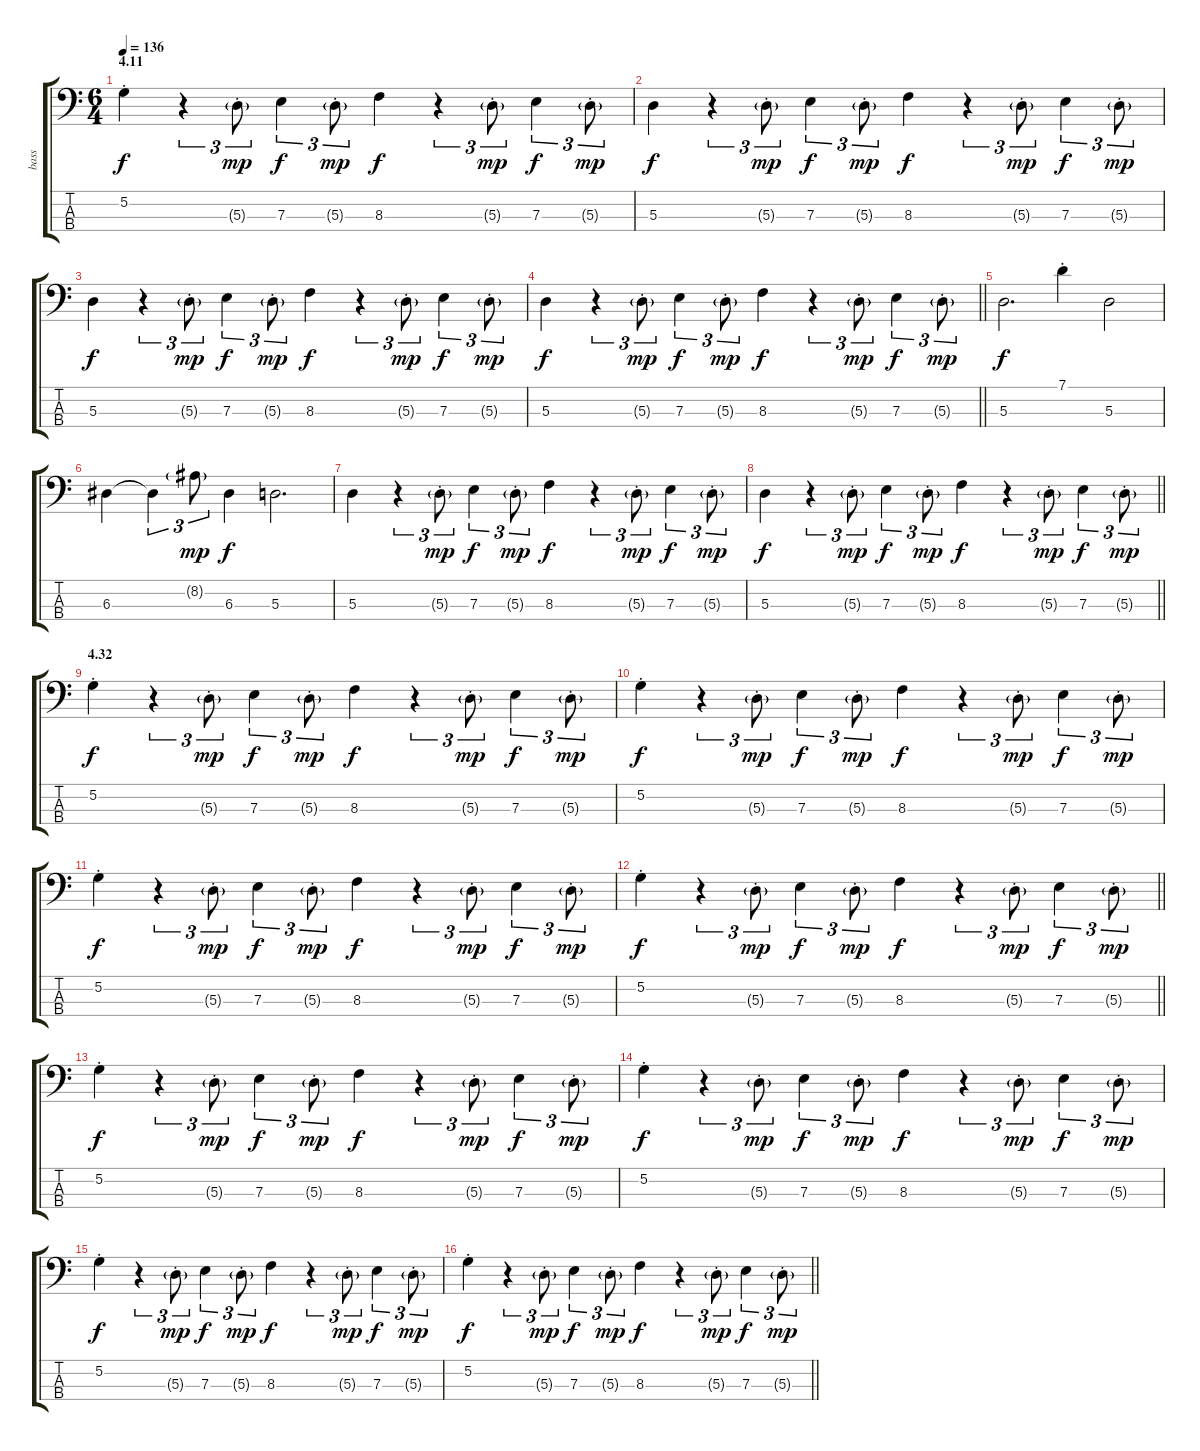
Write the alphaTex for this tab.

\track ("bass" "bass") {instrument acousticbass}
\staff {score tabs}
\tuning (G2 D2 A1 E1) {hide}
\ts (6 4)
\section ("" "4.11")
\tempo 136
\clef f4
\ks c
5.2{st}.4{dy f} r.4{tu (3 2)} 5.3{g st}.8{tu (3 2) dy mp} 7.3.4{tu (3 2) dy f} 5.3{g st}.8{tu (3 2) dy mp} 8.3.4{dy f} r.4{tu (3 2)} 5.3{g st}.8{tu (3 2) dy mp} 7.3.4{tu (3 2) dy f} 5.3{g st}.8{tu (3 2) dy mp} |
5.3.4{dy f} r.4{tu (3 2)} 5.3{g st}.8{tu (3 2) dy mp} 7.3.4{tu (3 2) dy f} 5.3{g st}.8{tu (3 2) dy mp} 8.3.4{dy f} r.4{tu (3 2)} 5.3{g st}.8{tu (3 2) dy mp} 7.3.4{tu (3 2) dy f} 5.3{g st}.8{tu (3 2) dy mp} |
5.3.4{dy f} r.4{tu (3 2)} 5.3{g st}.8{tu (3 2) dy mp} 7.3.4{tu (3 2) dy f} 5.3{g st}.8{tu (3 2) dy mp} 8.3.4{dy f} r.4{tu (3 2)} 5.3{g st}.8{tu (3 2) dy mp} 7.3.4{tu (3 2) dy f} 5.3{g st}.8{tu (3 2) dy mp} |
\barLineRight lightlight
5.3.4{dy f} r.4{tu (3 2)} 5.3{g st}.8{tu (3 2) dy mp} 7.3.4{tu (3 2) dy f} 5.3{g st}.8{tu (3 2) dy mp} 8.3.4{dy f} r.4{tu (3 2)} 5.3{g st}.8{tu (3 2) dy mp} 7.3.4{tu (3 2) dy f} 5.3{g st}.8{tu (3 2) dy mp} |
5.3.2{d dy f} 7.1{st}.4 5.3.2 |
6.3.4 6.3{t}.4{tu (3 2)} 8.2{g}.8{tu (3 2) dy mp} 6.3.4{dy f} 5.3.2{d} |
5.3.4 r.4{tu (3 2)} 5.3{g st}.8{tu (3 2) dy mp} 7.3.4{tu (3 2) dy f} 5.3{g st}.8{tu (3 2) dy mp} 8.3.4{dy f} r.4{tu (3 2)} 5.3{g st}.8{tu (3 2) dy mp} 7.3.4{tu (3 2) dy f} 5.3{g st}.8{tu (3 2) dy mp} |
\barLineRight lightlight
5.3.4{dy f} r.4{tu (3 2)} 5.3{g st}.8{tu (3 2) dy mp} 7.3.4{tu (3 2) dy f} 5.3{g st}.8{tu (3 2) dy mp} 8.3.4{dy f} r.4{tu (3 2)} 5.3{g st}.8{tu (3 2) dy mp} 7.3.4{tu (3 2) dy f} 5.3{g st}.8{tu (3 2) dy mp} |
\section ("" "4.32")
5.2{st}.4{dy f} r.4{tu (3 2)} 5.3{g st}.8{tu (3 2) dy mp} 7.3.4{tu (3 2) dy f} 5.3{g st}.8{tu (3 2) dy mp} 8.3.4{dy f} r.4{tu (3 2)} 5.3{g st}.8{tu (3 2) dy mp} 7.3.4{tu (3 2) dy f} 5.3{g st}.8{tu (3 2) dy mp} |
5.2{st}.4{dy f} r.4{tu (3 2)} 5.3{g st}.8{tu (3 2) dy mp} 7.3.4{tu (3 2) dy f} 5.3{g st}.8{tu (3 2) dy mp} 8.3.4{dy f} r.4{tu (3 2)} 5.3{g st}.8{tu (3 2) dy mp} 7.3.4{tu (3 2) dy f} 5.3{g st}.8{tu (3 2) dy mp} |
5.2{st}.4{dy f} r.4{tu (3 2)} 5.3{g st}.8{tu (3 2) dy mp} 7.3.4{tu (3 2) dy f} 5.3{g st}.8{tu (3 2) dy mp} 8.3.4{dy f} r.4{tu (3 2)} 5.3{g st}.8{tu (3 2) dy mp} 7.3.4{tu (3 2) dy f} 5.3{g st}.8{tu (3 2) dy mp} |
\barLineRight lightlight
5.2{st}.4{dy f} r.4{tu (3 2)} 5.3{g st}.8{tu (3 2) dy mp} 7.3.4{tu (3 2) dy f} 5.3{g st}.8{tu (3 2) dy mp} 8.3.4{dy f} r.4{tu (3 2)} 5.3{g st}.8{tu (3 2) dy mp} 7.3.4{tu (3 2) dy f} 5.3{g st}.8{tu (3 2) dy mp} |
5.2{st}.4{dy f} r.4{tu (3 2)} 5.3{g st}.8{tu (3 2) dy mp} 7.3.4{tu (3 2) dy f} 5.3{g st}.8{tu (3 2) dy mp} 8.3.4{dy f} r.4{tu (3 2)} 5.3{g st}.8{tu (3 2) dy mp} 7.3.4{tu (3 2) dy f} 5.3{g st}.8{tu (3 2) dy mp} |
5.2{st}.4{dy f} r.4{tu (3 2)} 5.3{g st}.8{tu (3 2) dy mp} 7.3.4{tu (3 2) dy f} 5.3{g st}.8{tu (3 2) dy mp} 8.3.4{dy f} r.4{tu (3 2)} 5.3{g st}.8{tu (3 2) dy mp} 7.3.4{tu (3 2) dy f} 5.3{g st}.8{tu (3 2) dy mp} |
5.2{st}.4{dy f} r.4{tu (3 2)} 5.3{g st}.8{tu (3 2) dy mp} 7.3.4{tu (3 2) dy f} 5.3{g st}.8{tu (3 2) dy mp} 8.3.4{dy f} r.4{tu (3 2)} 5.3{g st}.8{tu (3 2) dy mp} 7.3.4{tu (3 2) dy f} 5.3{g st}.8{tu (3 2) dy mp} |
\barLineRight lightlight
5.2{st}.4{dy f} r.4{tu (3 2)} 5.3{g st}.8{tu (3 2) dy mp} 7.3.4{tu (3 2) dy f} 5.3{g st}.8{tu (3 2) dy mp} 8.3.4{dy f} r.4{tu (3 2)} 5.3{g st}.8{tu (3 2) dy mp} 7.3.4{tu (3 2) dy f} 5.3{g st}.8{tu (3 2) dy mp}
